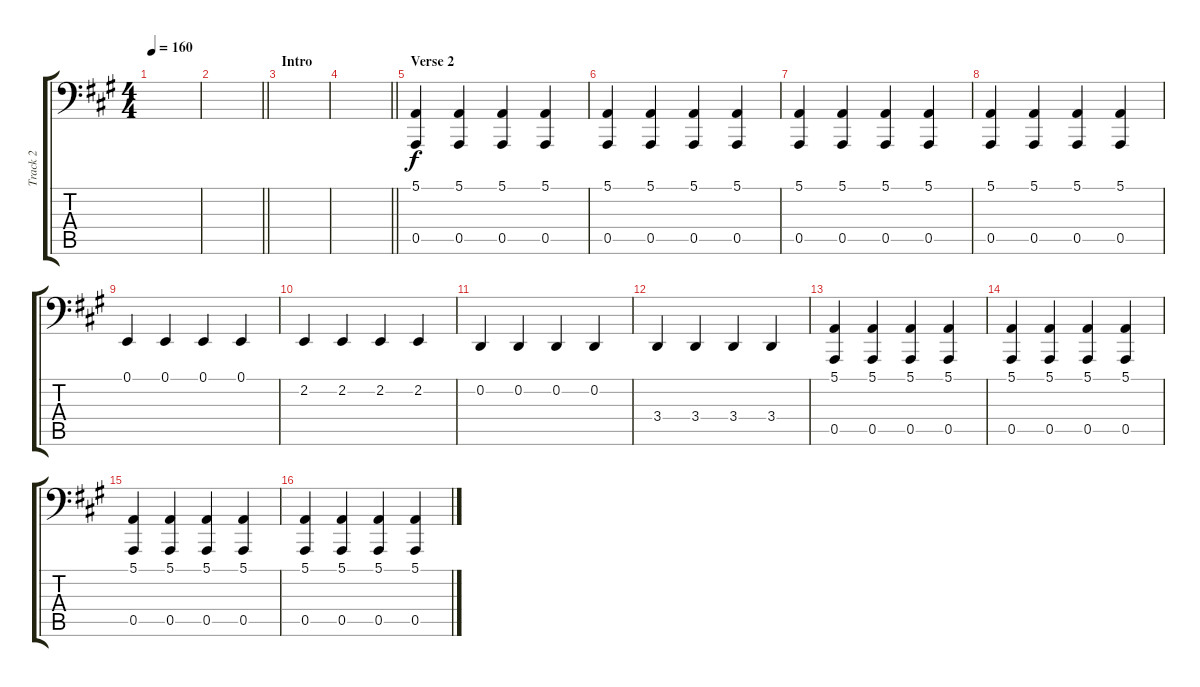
\track ("Track 2" "Track 2") {instrument acousticgrandpiano}
\staff {score tabs}
\tuning (E2 D2 C2 B1 A1 G1) {hide}
\ts (4 4)
\tempo 160
\clef f4
\ks a
|
\barLineRight lightlight
|
\section ("" "Intro")
|
\barLineRight lightlight
|
\section ("" "Verse 2")
(5.1 0.5).4 (5.1 0.5).4 (5.1 0.5).4 (5.1 0.5).4 |
(5.1 0.5).4 (5.1 0.5).4 (5.1 0.5).4 (5.1 0.5).4 |
(5.1 0.5).4 (5.1 0.5).4 (5.1 0.5).4 (5.1 0.5).4 |
(5.1 0.5).4 (5.1 0.5).4 (5.1 0.5).4 (5.1 0.5).4 |
0.1.4 0.1.4 0.1.4 0.1.4 |
2.2.4 2.2.4 2.2.4 2.2.4 |
0.2.4 0.2.4 0.2.4 0.2.4 |
3.4.4 3.4.4 3.4.4 3.4.4 |
(5.1 0.5).4 (5.1 0.5).4 (5.1 0.5).4 (5.1 0.5).4 |
(5.1 0.5).4 (5.1 0.5).4 (5.1 0.5).4 (5.1 0.5).4 |
(5.1 0.5).4 (5.1 0.5).4 (5.1 0.5).4 (5.1 0.5).4 |
(5.1 0.5).4 (5.1 0.5).4 (5.1 0.5).4 (5.1 0.5).4
